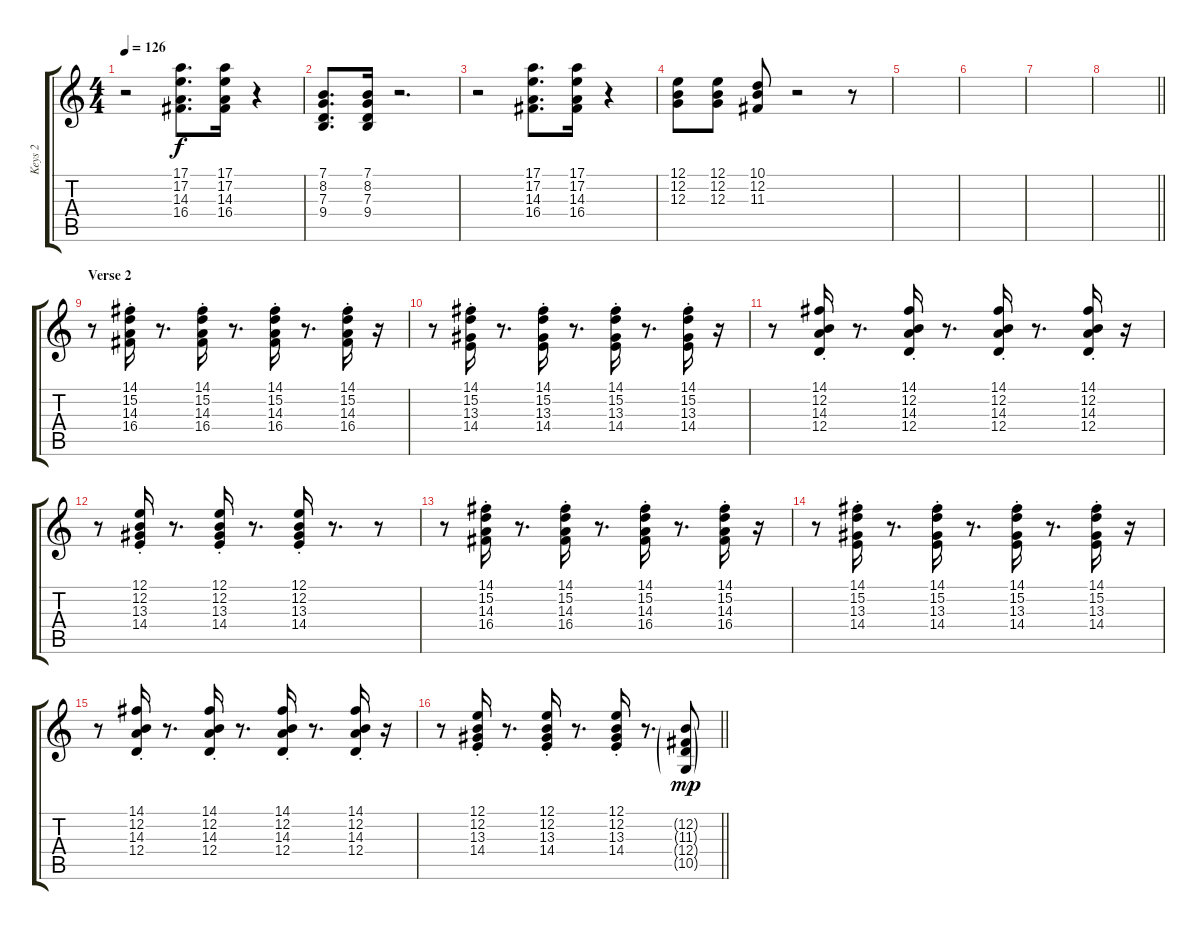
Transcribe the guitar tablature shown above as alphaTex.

\track ("Keys 2" "Keys 2") {instrument electricgrandpiano}
\staff {score tabs}
\tuning (E4 B3 G3 D3 A2 E2) {hide}
\ts (4 4)
\tempo 126
\clef g2
\ks c
r.2{dy f} (17.1 17.2 14.3 16.4).8{d} (17.1 17.2 14.3 16.4).16 r.4 |
(7.1 8.2 7.3 9.4).8{d} (7.1 8.2 7.3 9.4).16 r.2{d} |
r.2 (17.1 17.2 14.3 16.4).8{d} (17.1 17.2 14.3 16.4).16 r.4 |
(12.1 12.2 12.3).8 (12.1 12.2 12.3).8 (10.1 12.2 11.3).8 r.2 r.8 |
|
|
|
\barLineRight lightlight
|
\section ("" "Verse 2")
r.8 (14.1{st} 15.2{st} 14.3{st} 16.4{st}).16 r.8{d} (14.1{st} 15.2{st} 14.3{st} 16.4{st}).16 r.8{d} (14.1{st} 15.2{st} 14.3{st} 16.4{st}).16 r.8{d} (14.1{st} 15.2{st} 14.3{st} 16.4{st}).16 r.16 |
r.8 (14.1{st} 15.2{st} 13.3{st} 14.4{st}).16 r.8{d} (14.1{st} 15.2{st} 13.3{st} 14.4{st}).16 r.8{d} (14.1{st} 15.2{st} 13.3{st} 14.4{st}).16 r.8{d} (14.1{st} 15.2{st} 13.3{st} 14.4{st}).16 r.16 |
r.8 (14.1{st} 12.2{st} 14.3{st} 12.4{st}).16 r.8{d} (14.1{st} 12.2{st} 14.3{st} 12.4{st}).16 r.8{d} (14.1{st} 12.2{st} 14.3{st} 12.4{st}).16 r.8{d} (14.1{st} 12.2{st} 14.3{st} 12.4{st}).16 r.16 |
r.8 (12.1{st} 12.2{st} 13.3{st} 14.4{st}).16 r.8{d} (12.1{st} 12.2{st} 13.3{st} 14.4{st}).16 r.8{d} (12.1{st} 12.2{st} 13.3{st} 14.4{st}).16 r.8{d} r.8 |
r.8 (14.1{st} 15.2{st} 14.3{st} 16.4{st}).16 r.8{d} (14.1{st} 15.2{st} 14.3{st} 16.4{st}).16 r.8{d} (14.1{st} 15.2{st} 14.3{st} 16.4{st}).16 r.8{d} (14.1{st} 15.2{st} 14.3{st} 16.4{st}).16 r.16 |
r.8 (14.1{st} 15.2{st} 13.3{st} 14.4{st}).16 r.8{d} (14.1{st} 15.2{st} 13.3{st} 14.4{st}).16 r.8{d} (14.1{st} 15.2{st} 13.3{st} 14.4{st}).16 r.8{d} (14.1{st} 15.2{st} 13.3{st} 14.4{st}).16 r.16 |
r.8 (14.1{st} 12.2{st} 14.3{st} 12.4{st}).16 r.8{d} (14.1{st} 12.2{st} 14.3{st} 12.4{st}).16 r.8{d} (14.1{st} 12.2{st} 14.3{st} 12.4{st}).16 r.8{d} (14.1{st} 12.2{st} 14.3{st} 12.4{st}).16 r.16 |
\barLineRight lightlight
r.8 (12.1{st} 12.2{st} 13.3{st} 14.4{st}).16 r.8{d} (12.1{st} 12.2{st} 13.3{st} 14.4{st}).16 r.8{d} (12.1{st} 12.2{st} 13.3{st} 14.4{st}).16 r.8{d} (12.2{g} 11.3{g} 12.4{g} 10.5{g}).8{dy mp}
